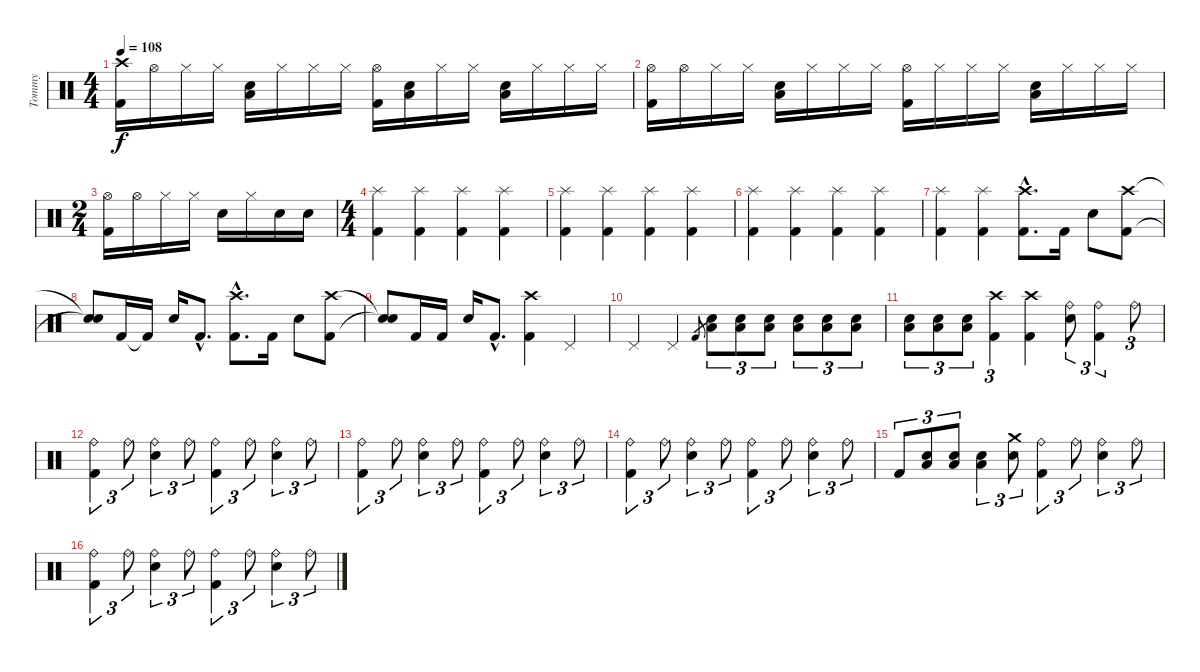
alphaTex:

\track ("Tommy" "Tommy") {instrument percussion}
\staff {score}
\articulation defaults
\ts (4 4)
\tempo 108
\clef neutral
\ks c
("Crash high (hit)" "Kick (hit) 2").16{dy f} "Hi-Hat (open)".16 "Hi-Hat (closed)".16 "Hi-Hat (closed)".16 ("Low Floor Tom (hit)" "Electric Snare (hit)").16 "Hi-Hat (closed)".16 "Hi-Hat (closed)".16 "Hi-Hat (closed)".16 ("Hi-Hat (open)" "Kick (hit) 2").16 ("Low Floor Tom (hit)" "Electric Snare (hit)").16 "Hi-Hat (closed)".16 "Hi-Hat (closed)".16 ("Low Floor Tom (hit)" "Electric Snare (hit)").16 "Hi-Hat (closed)".16 "Hi-Hat (closed)".16 "Hi-Hat (closed)".16 |
("Hi-Hat (open)" "Kick (hit) 2").16 "Hi-Hat (open)".16 "Hi-Hat (closed)".16 "Hi-Hat (closed)".16 ("Low Floor Tom (hit)" "Electric Snare (hit)").16 "Hi-Hat (closed)".16 "Hi-Hat (closed)".16 "Hi-Hat (closed)".16 ("Hi-Hat (open)" "Kick (hit) 2").16 "Hi-Hat (closed)".16 "Hi-Hat (closed)".16 "Hi-Hat (closed)".16 ("Low Floor Tom (hit)" "Electric Snare (hit)").16 "Hi-Hat (closed)".16 "Hi-Hat (closed)".16 "Hi-Hat (closed)".16 |
\ts (2 4)
("Hi-Hat (open)" "Kick (hit) 2").16 "Hi-Hat (open)".16 "Hi-Hat (closed)".16 "Hi-Hat (closed)".16 "Electric Snare (hit)".16 "Hi-Hat (closed)".16 "Electric Snare (hit)".16 "Electric Snare (hit)".16 |
\ts (4 4)
("Splash (hit)" "Kick (hit) 2").4 ("Splash (hit)" "Kick (hit) 2").4 ("Splash (hit)" "Kick (hit) 2").4 ("Splash (hit)" "Kick (hit) 2").4 |
("Splash (hit)" "Kick (hit) 2").4 ("Splash (hit)" "Kick (hit) 2").4 ("Splash (hit)" "Kick (hit) 2").4 ("Splash (hit)" "Kick (hit) 2").4 |
("Splash (hit)" "Kick (hit) 2").4 ("Splash (hit)" "Kick (hit) 2").4 ("Splash (hit)" "Kick (hit) 2").4 ("Splash (hit)" "Kick (hit) 2").4 |
("Splash (hit)" "Kick (hit) 2").4 ("Splash (hit)" "Kick (hit) 2").4 ("Crash high (hit)"{hac} "Kick (hit) 2"{hac}).8{d} "Kick (hit) 2".16 "Electric Snare (hit)".8 ("Crash high (hit)" "Kick (hit) 2").8 |
("Snare (hit)"{t} "Snare (hit)"{t}).8 "Kick (hit) 2".16 "Kick (hit) 2"{t}.16 "Electric Snare (hit)".16 "Kick (hit) 2"{hac}.8{d} ("Crash high (hit)"{hac} "Kick (hit) 2"{hac}).8{d} "Kick (hit) 2".16 "Electric Snare (hit)".8 ("Crash high (hit)" "Kick (hit) 2").8 |
("Snare (hit)"{t} "Snare (hit)"{t}).8 "Kick (hit) 2".16 "Kick (hit) 2".16 "Electric Snare (hit)".16 "Kick (hit) 2"{hac}.8{d} ("Crash high (hit)" "Kick (hit) 2").4 "Pedal Hi-Hat (hit)".4 |
"Pedal Hi-Hat (hit)".4 "Pedal Hi-Hat (hit)".4 "Kick (hit) 2".8{gr} ("Low Floor Tom (hit)" "Electric Snare (hit)").8{tu (3 2)} ("Low Floor Tom (hit)" "Electric Snare (hit)").8{tu (3 2)} ("Low Floor Tom (hit)" "Electric Snare (hit)").8{tu (3 2)} ("Low Floor Tom (hit)" "Electric Snare (hit)").8{tu (3 2)} ("Low Floor Tom (hit)" "Electric Snare (hit)").8{tu (3 2)} ("Low Floor Tom (hit)" "Electric Snare (hit)").8{tu (3 2)} |
("Low Floor Tom (hit)" "Electric Snare (hit)").8{tu (3 2)} ("Low Floor Tom (hit)" "Electric Snare (hit)").8{tu (3 2)} ("Low Floor Tom (hit)" "Electric Snare (hit)").8{tu (3 2)} ("Crash high (hit)" "Kick (hit) 2").4{tu (3 2)} ("Crash high (hit)" "Kick (hit) 2").4 ("Ride (bell)" "Electric Snare (hit)").8{tu (3 2)} ("Ride (bell)" "Kick (hit) 2").4{tu (3 2)} "Ride (bell)".8{tu (3 2)} |
("Ride (bell)" "Kick (hit) 2").4{tu (3 2)} "Ride (bell)".8{tu (3 2)} ("Ride (bell)" "Electric Snare (hit)").4{tu (3 2)} "Ride (bell)".8{tu (3 2)} ("Ride (bell)" "Kick (hit) 2").4{tu (3 2)} "Ride (bell)".8{tu (3 2)} ("Ride (bell)" "Electric Snare (hit)").4{tu (3 2)} "Ride (bell)".8{tu (3 2)} |
("Ride (bell)" "Kick (hit) 2").4{tu (3 2)} "Ride (bell)".8{tu (3 2)} ("Ride (bell)" "Electric Snare (hit)").4{tu (3 2)} "Ride (bell)".8{tu (3 2)} ("Ride (bell)" "Kick (hit) 2").4{tu (3 2)} "Ride (bell)".8{tu (3 2)} ("Ride (bell)" "Electric Snare (hit)").4{tu (3 2)} "Ride (bell)".8{tu (3 2)} |
("Ride (bell)" "Kick (hit) 2").4{tu (3 2)} "Ride (bell)".8{tu (3 2)} ("Ride (bell)" "Electric Snare (hit)").4{tu (3 2)} "Ride (bell)".8{tu (3 2)} ("Ride (bell)" "Kick (hit) 2").4{tu (3 2)} "Ride (bell)".8{tu (3 2)} ("Ride (bell)" "Electric Snare (hit)").4{tu (3 2)} "Ride (bell)".8{tu (3 2)} |
"Kick (hit) 2".8{tu (3 2)} ("Low Floor Tom (hit)" "Electric Snare (hit)").8{tu (3 2)} ("Low Floor Tom (hit)" "Electric Snare (hit)").8{tu (3 2)} ("Low Floor Tom (hit)" "Electric Snare (hit)").4{tu (3 2)} ("Crash medium (hit)" "Electric Snare (hit)").8{tu (3 2)} ("Ride (bell)" "Kick (hit) 2").4{tu (3 2)} "Ride (bell)".8{tu (3 2)} ("Ride (bell)" "Electric Snare (hit)").4{tu (3 2)} "Ride (bell)".8{tu (3 2)} |
("Ride (bell)" "Kick (hit) 2").4{tu (3 2)} "Ride (bell)".8{tu (3 2)} ("Ride (bell)" "Electric Snare (hit)").4{tu (3 2)} "Ride (bell)".8{tu (3 2)} ("Ride (bell)" "Kick (hit) 2").4{tu (3 2)} "Ride (bell)".8{tu (3 2)} ("Ride (bell)" "Electric Snare (hit)").4{tu (3 2)} "Ride (bell)".8{tu (3 2)}
